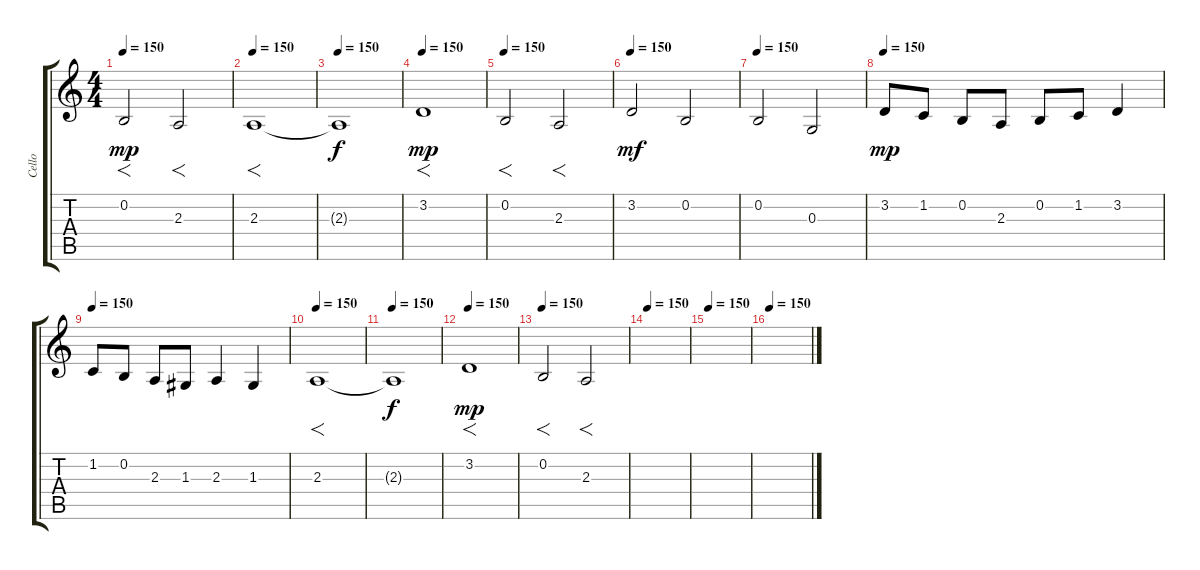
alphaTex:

\track ("Cello" "Cello") {instrument cello}
\staff {score tabs}
\tuning (E4 B3 G3 D3 A2 E2) {hide}
\ts (4 4)
\tempo 150
\clef g2
\ks c
0.2.2{f dy mp} 2.3.2{f} |
\tempo 150
2.3.1{f} |
\tempo 150
2.3{t}.1{dy f} |
\tempo 150
3.2.1{f dy mp} |
\tempo 150
0.2.2{f} 2.3.2{f} |
\tempo 150
3.2.2{dy mf} 0.2.2 |
\tempo 150
0.2.2 0.3.2 |
\tempo 150
3.2.8{dy mp} 1.2.8 0.2.8 2.3.8 0.2.8 1.2.8 3.2.4 |
\tempo 150
1.2.8 0.2.8 2.3.8 1.3.8 2.3.4 1.3.4 |
\tempo 150
2.3.1{f} |
\tempo 150
2.3{t}.1{dy f} |
\tempo 150
3.2.1{f dy mp} |
\tempo 150
0.2.2{f} 2.3.2{f} |
\tempo 150
|
\tempo 150
|
\tempo 150
